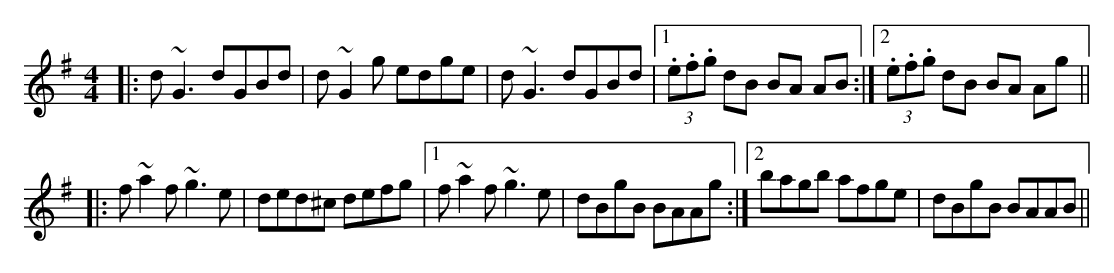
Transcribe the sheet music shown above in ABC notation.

X:1
M:4/4
K:G
|:d~G3 dGBd|d~G2g edge|d~G3 dGBd|1 (3.e.f.g dB BA AB:|2 (3.e.f.g dB BA Ag||
|:f~a2f ~g3e|ded^c defg|1 f~a2f ~g3e|dBgB BAAg:|2 bagb afge|dBgB BAAB||
